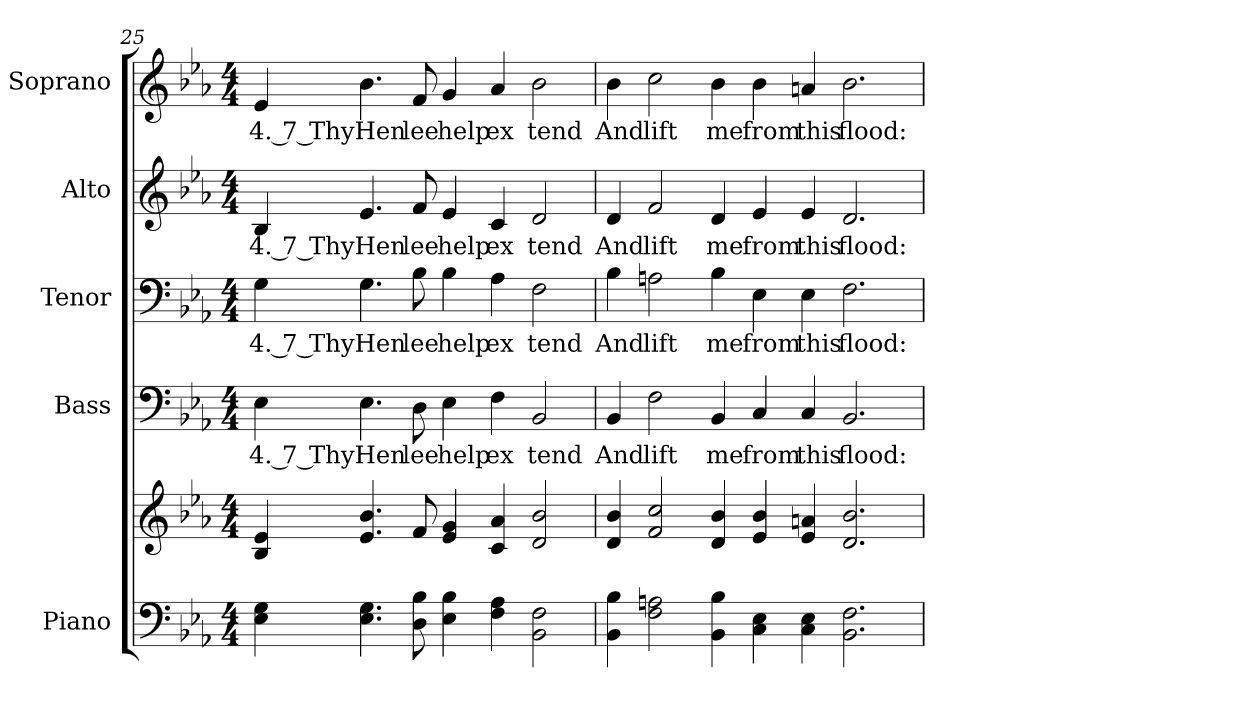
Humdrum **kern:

**kern	**kern	**kern	**text	**kern	**text	**kern	**text	**kern	**text
*part5	*part5	*part4	*part4	*part3	*part3	*part2	*part2	*part1	*part1
*staff6	*staff5	*staff4	*staff4	*staff3	*staff3	*staff2	*staff2	*staff1	*staff1
*I"Piano	*	*I"Bass	*	*I"Tenor	*	*I"Alto	*	*I"Soprano	*
*I'Pno.	*	*I'B.	*	*I'T.	*	*I'A.	*	*I'S.	*
!!LO:PB:g=z
*clefF4	*clefG2	*clefF4	*	*clefF4	*	*clefG2	*	*clefG2	*
*k[b-e-a-]	*k[b-e-a-]	*k[b-e-a-]	*	*k[b-e-a-]	*	*k[b-e-a-]	*	*k[b-e-a-]	*
*E-:	*E-:	*E-:	*	*E-:	*	*E-:	*	*E-:	*
*M4/4	*M4/4	*M4/4	*	*M4/4	*	*M4/4	*	*M4/4	*
=25	=25	=25	=25	=25	=25	=25	=25	=25	=25
!	!	!	!LO:LY:b:color=#000000	!	!	!	!	!	!
!	!	!	!	!	!LO:LY:b:color=#000000	!	!	!	!
!	!	!	!	!	!	!	!LO:LY:b:color=#000000	!	!
!	!	!	!	!	!	!	!	!	!LO:LY:b:color=#000000
4E-i\ 4Gi	4B-i/ 4e-i	4E-i\	4. 7 Thy	4Gi\	4. 7 Thy	4B-i/	4. 7 Thy	4e-i/	4. 7 Thy
!	!	!	!LO:LY:b:color=#000000	!	!	!	!	!	!
!	!	!	!	!	!LO:LY:b:color=#000000	!	!	!	!
!	!	!	!	!	!	!	!LO:LY:b:color=#000000	!	!
!	!	!	!	!	!	!	!	!	!LO:LY:b:color=#000000
4.E-i\ 4.Gi	4.e-i/ 4.b-i	4.E-i\	Hen	4.Gi\	Hen	4.e-i/	Hen	4.b-i\	Hen
!	!	!	!LO:LY:b:color=#000000	!	!	!	!	!	!
!	!	!	!	!	!LO:LY:b:color=#000000	!	!	!	!
!	!	!	!	!	!	!	!LO:LY:b:color=#000000	!	!
!	!	!	!	!	!	!	!	!	!LO:LY:b:color=#000000
8Di\ 8B-i	8fi/	8Di\	lee	8B-i\	lee	8fi/	lee	8fi/	lee
!	!	!	!LO:LY:b:color=#000000	!	!	!	!	!	!
!	!	!	!	!	!LO:LY:b:color=#000000	!	!	!	!
!	!	!	!	!	!	!	!LO:LY:b:color=#000000	!	!
!	!	!	!	!	!	!	!	!	!LO:LY:b:color=#000000
4E-i\ 4B-i	4e-i/ 4gi	4E-i\	help	4B-i\	help	4e-i/	help	4gi/	help
!	!	!	!LO:LY:b:color=#000000	!	!	!	!	!	!
!	!	!	!	!	!LO:LY:b:color=#000000	!	!	!	!
!	!	!	!	!	!	!	!LO:LY:b:color=#000000	!	!
!	!	!	!	!	!	!	!	!	!LO:LY:b:color=#000000
4Fi\ 4A-i	4ci/ 4a-i	4Fi\	ex	4A-i\	ex	4ci/	ex	4a-i/	ex
!	!	!	!LO:LY:b:color=#000000	!	!	!	!	!	!
!	!	!	!	!	!LO:LY:b:color=#000000	!	!	!	!
!	!	!	!	!	!	!	!LO:LY:b:color=#000000	!	!
!	!	!	!	!	!	!	!	!	!LO:LY:b:color=#000000
2BB-i\ 2Fi	2di/ 2b-i	2BB-i/	tend	2Fi\	tend	2di/	tend	2b-i\	tend
!!LO:PB:g=z
=26	=26	=26	=26	=26	=26	=26	=26	=26	=26
!	!	!	!LO:LY:b:color=#000000	!	!	!	!	!	!
!	!	!	!	!	!LO:LY:b:color=#000000	!	!	!	!
!	!	!	!	!	!	!	!LO:LY:b:color=#000000	!	!
!	!	!	!	!	!	!	!	!	!LO:LY:b:color=#000000
4BB-i\ 4B-i	4di/ 4b-i	4BB-i/	And	4B-i\	And	4di/	And	4b-i\	And
!	!	!	!LO:LY:b:color=#000000	!	!	!	!	!	!
!	!	!	!	!	!LO:LY:b:color=#000000	!	!	!	!
!	!	!	!	!	!	!	!LO:LY:b:color=#000000	!	!
!	!	!	!	!	!	!	!	!	!LO:LY:b:color=#000000
2Fi\ 2Ani	2fi/ 2cci	2Fi\	lift	2Ani\	lift	2fi/	lift	2cci\	lift
!	!	!	!LO:LY:b:color=#000000	!	!	!	!	!	!
!	!	!	!	!	!LO:LY:b:color=#000000	!	!	!	!
!	!	!	!	!	!	!	!LO:LY:b:color=#000000	!	!
!	!	!	!	!	!	!	!	!	!LO:LY:b:color=#000000
4BB-i\ 4B-i	4di/ 4b-i	4BB-i/	me	4B-i\	me	4di/	me	4b-i\	me
!	!	!	!LO:LY:b:color=#000000	!	!	!	!	!	!
!	!	!	!	!	!LO:LY:b:color=#000000	!	!	!	!
!	!	!	!	!	!	!	!LO:LY:b:color=#000000	!	!
!	!	!	!	!	!	!	!	!	!LO:LY:b:color=#000000
4Ci\ 4E-i	4e-i/ 4b-i	4Ci/	from	4E-i\	from	4e-i/	from	4b-i\	from
!	!	!	!LO:LY:b:color=#000000	!	!	!	!	!	!
!	!	!	!	!	!LO:LY:b:color=#000000	!	!	!	!
!	!	!	!	!	!	!	!LO:LY:b:color=#000000	!	!
!	!	!	!	!	!	!	!	!	!LO:LY:b:color=#000000
4Ci\ 4E-i	4e-i/ 4ani	4Ci/	this	4E-i\	this	4e-i/	this	4ani/	this
!	!	!	!LO:LY:b:color=#000000	!	!	!	!	!	!
!	!	!	!	!	!LO:LY:b:color=#000000	!	!	!	!
!	!	!	!	!	!	!	!LO:LY:b:color=#000000	!	!
!	!	!	!	!	!	!	!	!	!LO:LY:b:color=#000000
2.BB-i\ 2.Fi	2.di/ 2.b-i	2.BB-i/	flood:	2.Fi\	flood:	2.di/	flood:	2.b-i\	flood:
=	=	=	=	=	=	=	=	=	=
*-	*-	*-	*-	*-	*-	*-	*-	*-	*-
